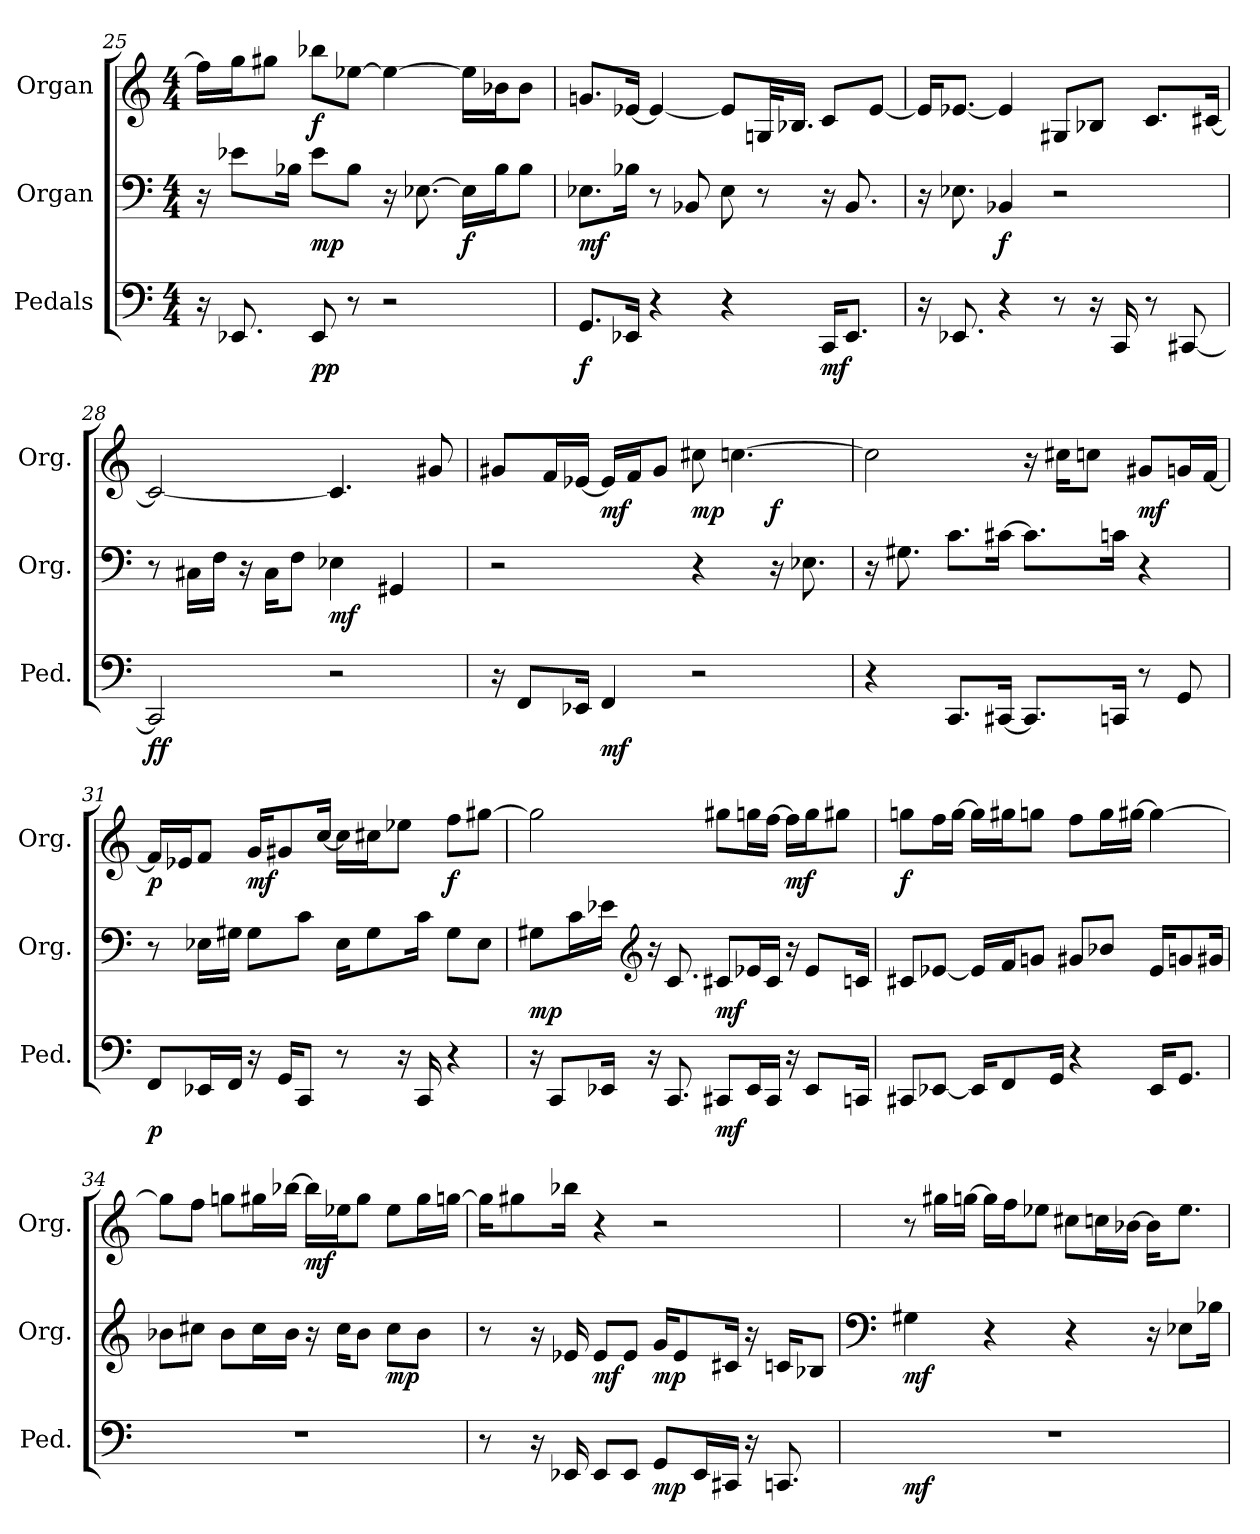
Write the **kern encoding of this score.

**kern	**dynam	**kern	**dynam	**kern	**dynam
*part3	*part3	*part2	*part2	*part1	*part1
*staff3	*staff3	*staff2	*staff2	*staff1	*staff1
*I"Pedals	*	*I"Organ	*	*I"Organ	*
*I'Ped.	*	*I'Org.	*	*I'Org.	*
*clefF4	*	*clefF4	*	*clefG2	*
*k[]	*	*k[]	*	*k[]	*
*C:	*	*C:	*	*C:	*
*M4/4	*	*M4/4	*	*M4/4	*
=25	=25	=25	=25	=25	=25
16r	.	16r	.	16ffi\LL]	.
8.EE-Xi/	.	8e-Xi\L	.	16ggi\J	.
.	.	.	.	8gg#Xi\J	.
.	.	16B-Xi\Jk	.	.	.
8EE-i/	pp	8e-i\L	mp	8bb-Xi\L	f
8r	.	8B-i\J	.	[8ee-Xi\J	.
2r	.	16r	.	4ee-i\_	.
.	.	[8.E-Xi\	.	.	.
.	.	16E-i\LL]	f	16ee-i\LL]	.
.	.	16B-i\J	.	16b-Xi\J	.
.	.	8B-i\J	.	8b-i\J	.
=26	=26	=26	=26	=26	=26
8.GGi/L	f	8.E-Xi\L	mf	8.gni/L	.
16EE-Xi/Jk	.	16B-Xi\Jk	.	[16e-Xi/Jk	.
4r	.	8r	.	4e-i/_	.
.	.	8BB-Xi/	.	.	.
4r	.	8E-i\	.	8e-i/L]	.
.	.	8r	.	32Gni/KL	.
.	.	.	.	16.B-Xi/JJ	.
16CCi/KL	mf	16r	.	8ci/L	.
8.EE-i/J	.	8.BB-i/	.	.	.
.	.	.	.	[8e-i/J	.
!!LO:PB:g=z
=27	=27	=27	=27	=27	=27
16r	.	16r	.	16e-i/KL]	.
8.EE-Xi/	.	8.E-Xi\	.	[8.e-Xi/J	.
4r	.	4BB-Xi/	f	4e-i/]	.
8r	.	2r	.	8G#Xi/L	.
16r	.	.	.	8B-Xi/J	.
16CCi/	.	.	.	.	.
8r	.	.	.	8.ci/L	.
[8CC#Xi/	.	.	.	.	.
.	.	.	.	[16c#Xi/Jk	.
=28	=28	=28	=28	=28	=28
2CC#i/]	ff	8r	.	2c#i/_	.
.	.	16C#Xi\LL	.	.	.
.	.	16Fi\JJ	.	.	.
.	.	16r	.	.	.
.	.	16C#i\KL	.	.	.
.	.	8Fi\J	.	.	.
2r	.	4E-Xi\	mf	4.c#i/]	.
.	.	4GG#Xi/	.	.	.
.	.	.	.	8g#Xi/	.
=29	=29	=29	=29	=29	=29
*	*	*	*	*^	*
16r	.	2r	.	8g#Xi/L	2.ryy	.
8FFi/L	.	.	.	.	.	.
.	.	.	.	16fi/L	.	.
16EE-Xi/Jk	.	.	.	[16e-Xi/JJ	.	.
4FFi/	mf	.	.	16e-i/LL]	.	mf
.	.	.	.	16fi/J	.	.
.	.	.	.	8g#i/J	.	.
2r	.	4r	.	8cc#Xi\	.	mp
.	.	.	.	[4.ccni\	.	.
.	.	16r	.	.	4ryy	f
.	.	8.E-Xi\	.	.	.	.
*	*	*	*	*v	*v	*
!!LO:LB:g=z
=30	=30	=30	=30	=30	=30
4r	.	16r	.	2cci\]	.
.	.	8.G#Xi\	.	.	.
8.CCi/L	.	8.ci\L	.	.	.
[16CC#Xi/Jk	.	[16c#Xi\Jk	.	.	.
8.CC#i/L]	.	8.c#i\L]	.	16r	.
.	.	.	.	16cc#Xi\KL	.
.	.	.	.	8ccni\J	.
16CCni/Jk	.	16cni\Jk	.	.	.
8r	.	4r	.	8g#Xi/L	mf
8GGi/	.	.	.	16gni/L	.
.	.	.	.	[16fi/JJ	.
=31	=31	=31	=31	=31	=31
8FFi/L	p	8r	.	16fi/LL]	p
.	.	.	.	16e-Xi/J	.
16EE-Xi/L	.	16E-Xi\LL	.	8fi/J	.
16FFi/JJ	.	16G#Xi\JJ	.	.	.
16r	.	8G#i\L	.	16gi/KL	mf
16GGi/KL	.	.	.	8g#Xi/	.
8CCi/J	.	8ci\J	.	.	.
.	.	.	.	[16cci/Jk	.
8r	.	16E-i\KL	.	16cci\LL]	.
.	.	8G#i\	.	16cc#Xi\J	.
16r	.	.	.	8ee-Xi\J	.
16CCi/	.	16ci\Jk	.	.	.
4r	.	8G#i\L	.	8ffi\L	f
.	.	8E-i\J	.	[8gg#Xi\J	.
!!LO:LB:g=z
=32	=32	=32	=32	=32	=32
16r	.	8G#Xi\L	mp	2gg#i\]	.
8CCi/L	.	.	.	.	.
.	.	16ci\L	.	.	.
16EE-Xi/Jk	.	16e-Xi\JJ	.	.	.
*	*	*clefG2	*	*	*
16r	.	16r	.	.	.
8.CCi/	.	8.ci/	.	.	.
8CC#Xi/L	mf	8c#Xi/L	mf	8gg#Xi\L	.
16EE-i/L	.	16e-Xi/L	.	16ggni\L	.
16CC#i/JJ	.	16c#i/JJ	.	[16ffi\JJ	.
16r	.	16r	.	16ffi\LL]	mf
8EE-i/L	.	8e-i/L	.	16ggi\J	.
.	.	.	.	8gg#Xi\J	.
16CCni/Jk	.	16cni/Jk	.	.	.
=33	=33	=33	=33	=33	=33
8CC#Xi/L	.	8c#Xi/L	.	8ggni\L	f
[8EE-Xi/J	.	[8e-Xi/J	.	16ffi\L	.
.	.	.	.	[16ggi\JJ	.
16EE-i/KL]	.	16e-i/LL]	.	16ggi\LL]	.
8FFi/	.	16fi/J	.	16gg#Xi\J	.
.	.	8gni/J	.	8ggni\J	.
16GGi/Jk	.	.	.	.	.
4r	.	8g#Xi/L	.	8ffi\L	.
.	.	8b-Xi/J	.	16ggi\L	.
.	.	.	.	[16gg#Xi\JJ	.
16EE-i/KL	.	16e-i/KL	.	4gg#i\_	.
8.GGi/J	.	8gni/	.	.	.
.	.	16g#Xi/Jk	.	.	.
!!LO:PB:g=z
=34	=34	=34	=34	=34	=34
1r	.	8b-Xi\L	.	8gg#i\L]	.
.	.	8cc#Xi\J	.	8ffi\J	.
.	.	8b-i\L	.	8ggni\L	.
.	.	16cc#i\L	.	16gg#Xi\L	.
.	.	16b-i\JJ	.	[16bb-Xi\JJ	.
.	.	16r	.	16bb-i\LL]	mf
.	.	16cc#i\KL	.	16ee-Xi\J	.
.	.	8b-i\J	.	8gg#i\J	.
.	.	8cc#i\L	mp	8ee-i\L	.
.	.	8b-i\J	.	16gg#i\L	.
.	.	.	.	[16ggni\JJ	.
=35	=35	=35	=35	=35	=35
8r	.	8r	.	16ggi\KL]	.
.	.	.	.	8gg#Xi\	.
16r	.	16r	.	.	.
16EE-Xi/	.	16e-Xi/	.	16bb-Xi\Jk	.
8EE-i/L	.	8e-i/L	mf	4r	.
8EE-i/J	.	8e-i/J	.	.	.
8GGi/L	mp	16gi/KL	mp	2r	.
.	.	8e-i/	.	.	.
16EE-i/L	.	.	.	.	.
16CC#Xi/JJ	.	16c#Xi/Jk	.	.	.
16r	.	16r	.	.	.
8.CCni/	.	16cni/KL	.	.	.
.	.	8B-Xi/J	.	.	.
!!LO:LB:g=z
=36	=36	=36	=36	=36	=36
*	*	*clefF4	*	*	*
1r	mf	4G#Xi\	mf	8r	.
.	.	.	.	16gg#Xi\LL	.
.	.	.	.	[16ggni\JJ	.
.	.	4r	.	16ggi\LL]	.
.	.	.	.	16ffi\J	.
.	.	.	.	8ee-Xi\J	.
.	.	4r	.	8cc#Xi\L	.
.	.	.	.	16ccni\L	.
.	.	.	.	[16b-Xi\JJ	.
.	.	16r	.	16b-i\KL]	.
.	.	8E-Xi\L	.	8.ee-i\J	.
.	.	16B-Xi\Jk	.	.	.
=	=	=	=	=	=
*-	*-	*-	*-	*-	*-
